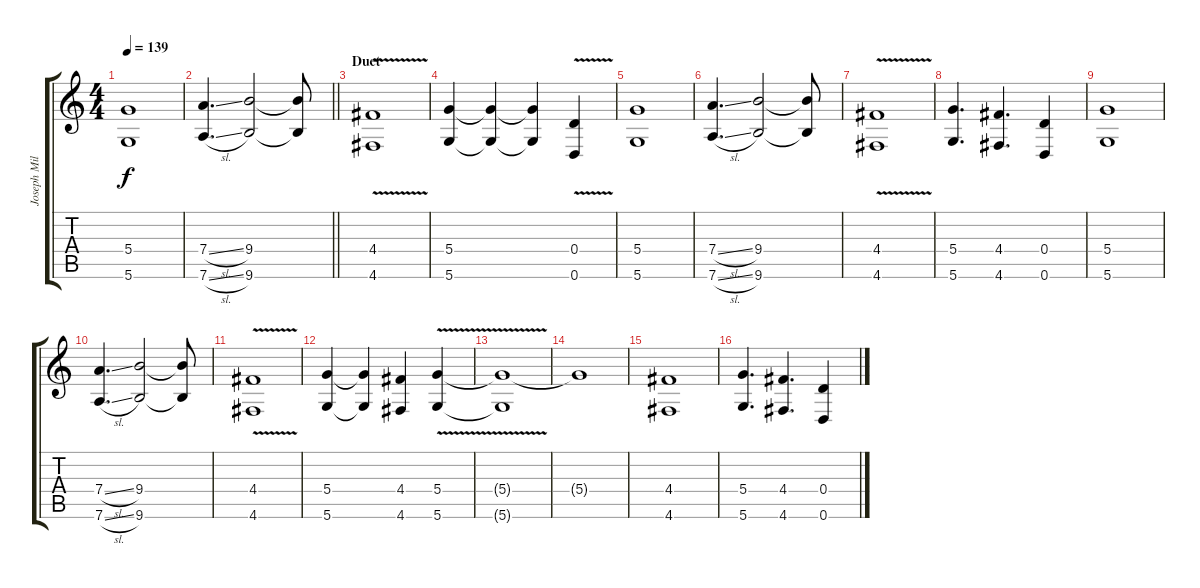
\track ("Joseph Milligan" "Joseph Mil") {instrument overdrivenguitar}
\staff {score tabs}
\tuning (E4 B3 G3 D3 A2 D2) {hide}
\ts (4 4)
\tempo 139
\clef g2
\ks c
(5.4 5.6).1{dy f volume 12 instrument overdrivenguitar} |
\barLineRight lightlight
(7.4{sl} 7.6{sl}).4{d} (9.4 9.6).2 (9.4{t} 9.6{t}).8 |
\section ("" "Duet")
(4.4{v} 4.6).1 |
(5.4 5.6).4 (5.4{t} 5.6{t}).4 (5.4{t} 5.6{t}).4 (0.4{v} 0.6{v}).4 |
(5.4 5.6).1 |
(7.4{sl} 7.6{sl}).4{d volume 10} (9.4 9.6).2 (9.4{t} 9.6{t}).8 |
(4.4{v} 4.6).1 |
(5.4 5.6).4{d} (4.4 4.6).4{d} (0.4 0.6).4 |
(5.4 5.6).1 |
(7.4{sl} 7.6{sl}).4{d} (9.4 9.6).2 (9.4{t} 9.6{t}).8 |
(4.4{v} 4.6).1 |
(5.4 5.6).4 (5.4{t} 5.6{t}).4 (4.4 4.6).4 (5.4{v} 5.6{v}).4 |
(5.4{t} 5.6{t}).1 |
5.4{t}.1 |
(4.4 4.6).1 |
(5.4 5.6).4{d} (4.4 4.6).4{d} (0.4 0.6).4
